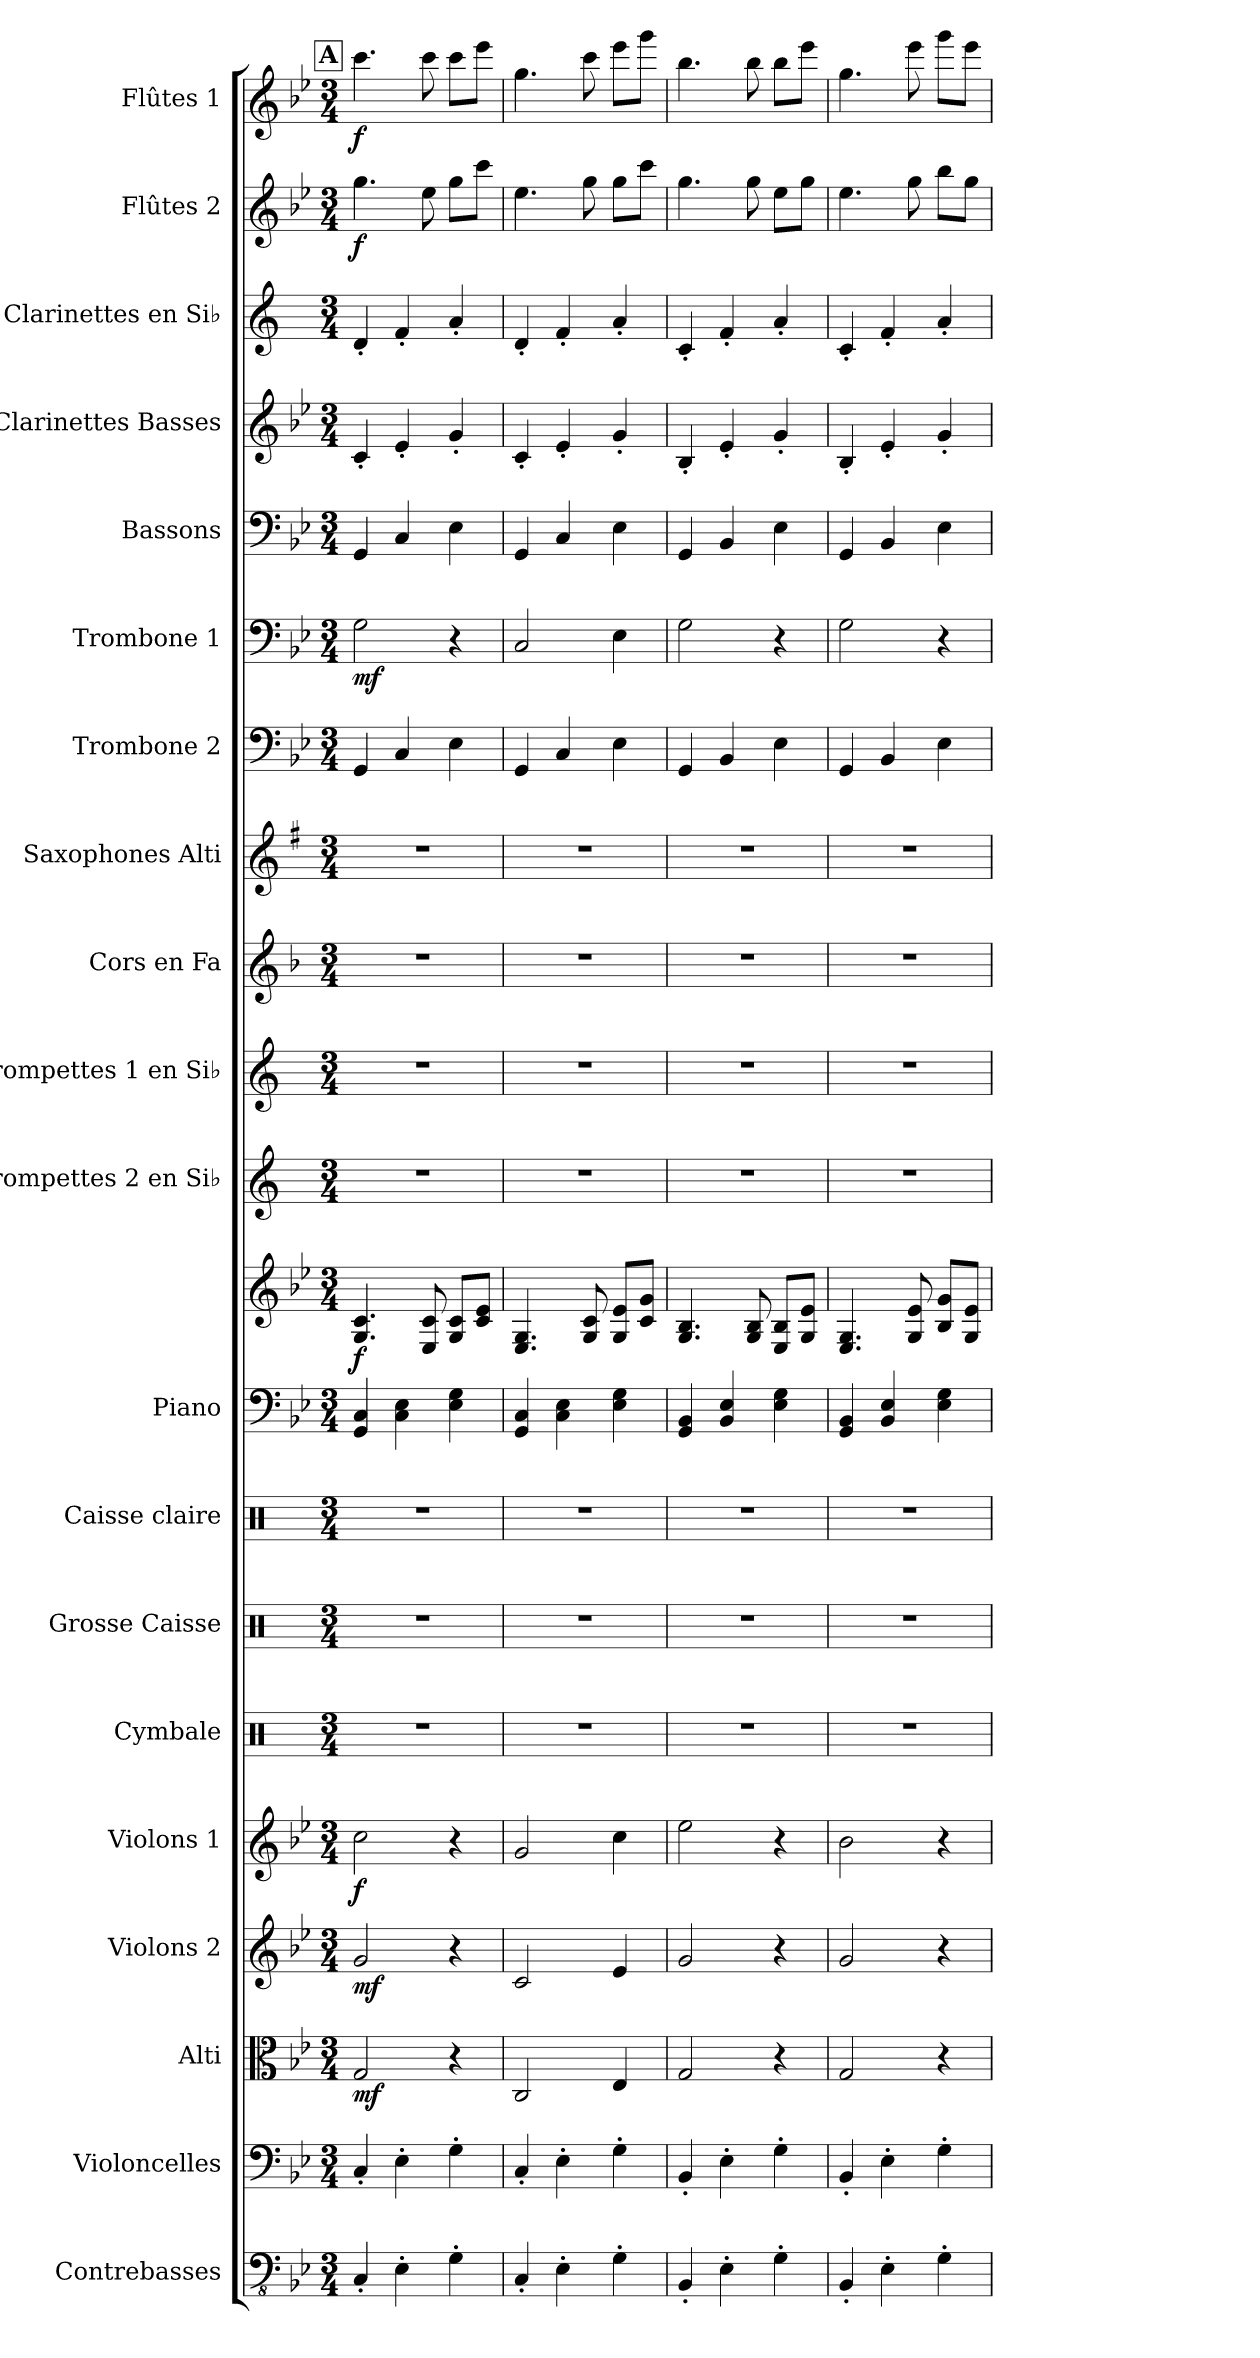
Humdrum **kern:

**kern	**kern	**kern	**dynam	**kern	**dynam	**kern	**dynam	**kern	**kern	**kern	**kern	**kern	**dynam	**kern	**kern	**kern	**kern	**kern	**kern	**dynam	**kern	**kern	**kern	**kern	**dynam	**kern	**dynam
*part20	*part19	*part18	*part18	*part17	*part17	*part16	*part16	*part15	*part14	*part13	*part12	*part12	*part12	*part11	*part10	*part9	*part8	*part7	*part6	*part6	*part5	*part4	*part3	*part2	*part2	*part1	*part1
*staff21	*staff20	*staff19	*staff19	*staff18	*staff18	*staff17	*staff17	*staff16	*staff15	*staff14	*staff13	*staff12	*staff12/13	*staff11	*staff10	*staff9	*staff8	*staff7	*staff6	*staff6	*staff5	*staff4	*staff3	*staff2	*staff2	*staff1	*staff1
*I"Contrebasses	*I"Violoncelles	*I"Alti	*	*I"Violons 2	*	*I"Violons 1	*	*I"Cymbale	*I"Grosse Caisse	*I"Caisse claire	*I"Piano	*	*	*I"Trompettes 2 en Si♭	*I"Trompettes 1 en Si♭	*I"Cors en Fa	*I"Saxophones Alti	*I"Trombone 2	*I"Trombone 1	*	*I"Bassons	*I"Clarinettes Basses	*I"Clarinettes en Si♭	*I"Flûtes 2	*	*I"Flûtes 1	*
*I'Cbs.	*I'Vcs.	*I'Alt.	*	*I'Vl.2	*	*I'Vl.1	*	*I'Cym.	*I'Gr.C.	*I'C.Cl.	*I'Pia.	*	*	*I'Tromp.Si♭ 2	*I'Tromp.Si♭ 1	*I'Cor.F	*I'Sax. A.	*I'Tbn.2	*I'Tbn.1	*	*I'Bsn.	*I'Cl. bass.	*I'Clar. Si♭	*I'Fl.2	*	*I'Fl.1	*
*clefFv4	*clefF4	*clefC3	*	*clefG2	*	*clefG2	*	*clefX	*clefX	*clefX	*clefF4	*clefG2	*	*clefG2	*clefG2	*clefG2	*clefG2	*clefF4	*clefF4	*	*clefF4	*clefG2	*clefG2	*clefG2	*	*clefG2	*
*	*	*	*	*	*	*	*	*	*	*	*	*	*	*ITrd1c2	*ITrd1c2	*ITrd4c7	*ITrd-2c-3	*	*	*	*	*ITrd8c14	*ITrd1c2	*	*	*	*
*k[b-e-]	*k[b-e-]	*k[b-e-]	*	*k[b-e-]	*	*k[b-e-]	*	*k[]	*k[]	*k[]	*k[b-e-]	*k[b-e-]	*	*k[b-e-]	*k[b-e-]	*k[b-e-]	*k[b-e-]	*k[b-e-]	*k[b-e-]	*	*k[b-e-]	*k[b-e-]	*k[b-e-]	*k[b-e-]	*	*k[b-e-]	*
*M3/4	*M3/4	*M3/4	*	*M3/4	*	*M3/4	*	*M3/4	*M3/4	*M3/4	*M3/4	*M3/4	*	*M3/4	*M3/4	*M3/4	*M3/4	*M3/4	*M3/4	*	*M3/4	*M3/4	*M3/4	*M3/4	*	*M3/4	*
!!LO:REH:place=s1:a:B:fs=14:t=A
=9	=9	=9	=9	=9	=9	=9	=9	=9	=9	=9	=9	=9	=9	=9	=9	=9	=9	=9	=9	=9	=9	=9	=9	=9	=9	=9	=9
!	!	!	!LO:DY:b	!	!LO:DY:b	!	!LO:DY:b	!	!	!	!	!	!LO:DY:b	!	!	!	!	!	!	!LO:DY:b	!	!	!	!	!LO:DY:b	!	!LO:DY:b
4CC'/	4C'/	2G/	mf	2g/	mf	2cc\	f	2.r	2.r	2.r	4GG/ 4C/	4.G/ 4.c/	f	2.r	2.r	2.r	2.r	4GG/	2G\	mf	4GG/	4C'/	4c'/	4.gg\	f	4.ccc\	f
4EE-'\	4E-'\	.	.	.	.	.	.	.	.	.	4C\ 4E-\	.	.	.	.	.	.	4C/	.	.	4C/	4E-'/	4e-'/	.	.	.	.
.	.	.	.	.	.	.	.	.	.	.	.	8E-/ 8c/	.	.	.	.	.	.	.	.	.	.	.	8ee-\	.	8ccc\	.
4GG'\	4G'\	4r	.	4r	.	4r	.	.	.	.	4E-\ 4G\	8G/ 8c/L	.	.	.	.	.	4E-\	4r	.	4E-\	4G'/	4g'/	8gg\L	.	8ccc\L	.
.	.	.	.	.	.	.	.	.	.	.	.	8c/ 8e-/J	.	.	.	.	.	.	.	.	.	.	.	8ccc\J	.	8eee-\J	.
=10	=10	=10	=10	=10	=10	=10	=10	=10	=10	=10	=10	=10	=10	=10	=10	=10	=10	=10	=10	=10	=10	=10	=10	=10	=10	=10	=10
4CC'/	4C'/	2C/	.	2c/	.	2g/	.	2.r	2.r	2.r	4GG/ 4C/	4.E-/ 4.G/	.	2.r	2.r	2.r	2.r	4GG/	2C/	.	4GG/	4C'/	4c'/	4.ee-\	.	4.gg\	.
4EE-'\	4E-'\	.	.	.	.	.	.	.	.	.	4C\ 4E-\	.	.	.	.	.	.	4C/	.	.	4C/	4E-'/	4e-'/	.	.	.	.
.	.	.	.	.	.	.	.	.	.	.	.	8G/ 8c/	.	.	.	.	.	.	.	.	.	.	.	8gg\	.	8ccc\	.
4GG'\	4G'\	4E-/	.	4e-/	.	4cc\	.	.	.	.	4E-\ 4G\	8G/ 8e-/L	.	.	.	.	.	4E-\	4E-\	.	4E-\	4G'/	4g'/	8gg\L	.	8eee-\L	.
.	.	.	.	.	.	.	.	.	.	.	.	8c/ 8g/J	.	.	.	.	.	.	.	.	.	.	.	8ccc\J	.	8ggg\J	.
=11	=11	=11	=11	=11	=11	=11	=11	=11	=11	=11	=11	=11	=11	=11	=11	=11	=11	=11	=11	=11	=11	=11	=11	=11	=11	=11	=11
4BBB-'/	4BB-'/	2G/	.	2g/	.	2ee-\	.	2.r	2.r	2.r	4GG/ 4BB-/	4.G/ 4.B-/	.	2.r	2.r	2.r	2.r	4GG/	2G\	.	4GG/	4BB-'/	4B-'/	4.gg\	.	4.bb-\	.
4EE-'\	4E-'\	.	.	.	.	.	.	.	.	.	4BB-/ 4E-/	.	.	.	.	.	.	4BB-/	.	.	4BB-/	4E-'/	4e-'/	.	.	.	.
.	.	.	.	.	.	.	.	.	.	.	.	8G/ 8B-/	.	.	.	.	.	.	.	.	.	.	.	8gg\	.	8bb-\	.
4GG'\	4G'\	4r	.	4r	.	4r	.	.	.	.	4E-\ 4G\	8E-/ 8B-/L	.	.	.	.	.	4E-\	4r	.	4E-\	4G'/	4g'/	8ee-\L	.	8bb-\L	.
.	.	.	.	.	.	.	.	.	.	.	.	8G/ 8e-/J	.	.	.	.	.	.	.	.	.	.	.	8gg\J	.	8eee-\J	.
=12	=12	=12	=12	=12	=12	=12	=12	=12	=12	=12	=12	=12	=12	=12	=12	=12	=12	=12	=12	=12	=12	=12	=12	=12	=12	=12	=12
4BBB-'/	4BB-'/	2G/	.	2g/	.	2b-\	.	2.r	2.r	2.r	4GG/ 4BB-/	4.E-/ 4.G/	.	2.r	2.r	2.r	2.r	4GG/	2G\	.	4GG/	4BB-'/	4B-'/	4.ee-\	.	4.gg\	.
4EE-'\	4E-'\	.	.	.	.	.	.	.	.	.	4BB-/ 4E-/	.	.	.	.	.	.	4BB-/	.	.	4BB-/	4E-'/	4e-'/	.	.	.	.
.	.	.	.	.	.	.	.	.	.	.	.	8G/ 8e-/	.	.	.	.	.	.	.	.	.	.	.	8gg\	.	8eee-\	.
4GG'\	4G'\	4r	.	4r	.	4r	.	.	.	.	4E-\ 4G\	8B-/ 8g/L	.	.	.	.	.	4E-\	4r	.	4E-\	4G'/	4g'/	8bb-\L	.	8ggg\L	.
.	.	.	.	.	.	.	.	.	.	.	.	8G/ 8e-/J	.	.	.	.	.	.	.	.	.	.	.	8gg\J	.	8eee-\J	.
=	=	=	=	=	=	=	=	=	=	=	=	=	=	=	=	=	=	=	=	=	=	=	=	=	=	=	=
*-	*-	*-	*-	*-	*-	*-	*-	*-	*-	*-	*-	*-	*-	*-	*-	*-	*-	*-	*-	*-	*-	*-	*-	*-	*-	*-	*-
